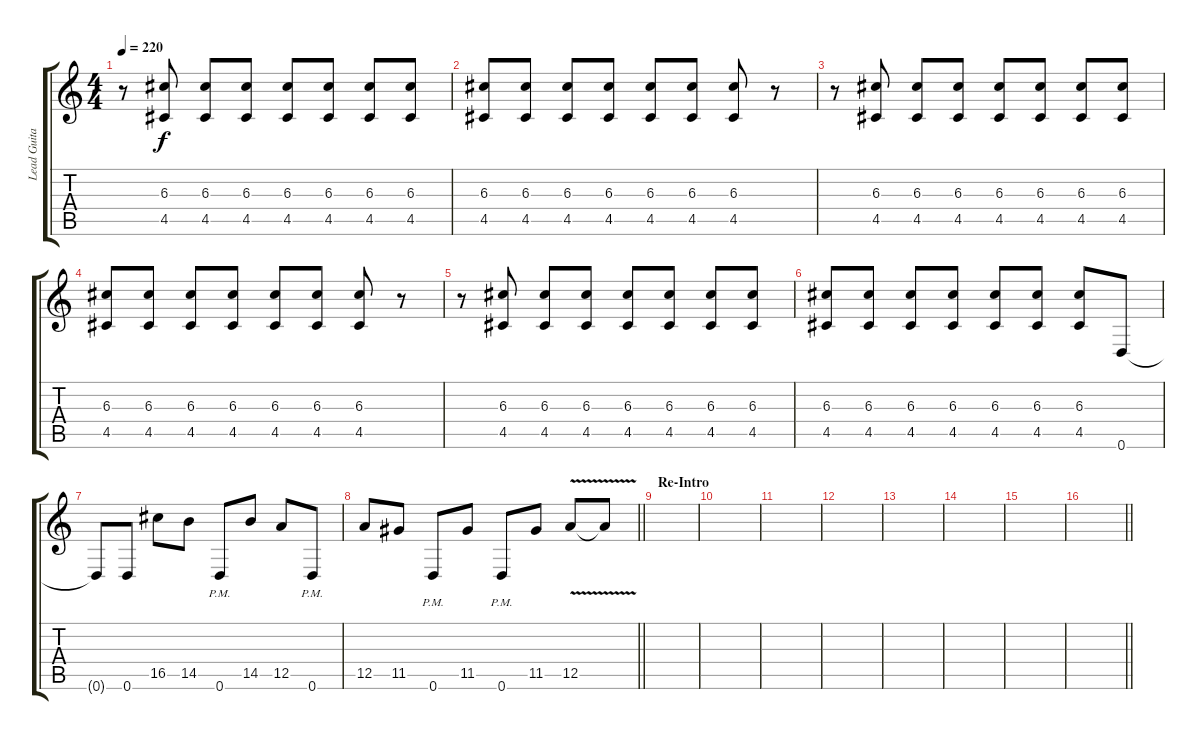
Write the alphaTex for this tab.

\track ("Lead Guitar 2" "Lead Guita") {instrument distortionguitar}
\staff {score tabs}
\tuning (E4 B3 G3 D3 A2 D2) {hide}
\ts (4 4)
\tempo 220
\clef g2
\ks c
r.8{dy f volume 15 balance 16} (6.3 4.5).8 (6.3 4.5).8 (6.3 4.5).8 (6.3 4.5).8 (6.3 4.5).8 (6.3 4.5).8 (6.3 4.5).8 |
(6.3 4.5).8 (6.3 4.5).8 (6.3 4.5).8 (6.3 4.5).8 (6.3 4.5).8 (6.3 4.5).8 (6.3 4.5).8 r.8 |
r.8 (6.3 4.5).8 (6.3 4.5).8 (6.3 4.5).8 (6.3 4.5).8 (6.3 4.5).8 (6.3 4.5).8 (6.3 4.5).8 |
(6.3 4.5).8 (6.3 4.5).8 (6.3 4.5).8 (6.3 4.5).8 (6.3 4.5).8 (6.3 4.5).8 (6.3 4.5).8 r.8 |
r.8 (6.3 4.5).8 (6.3 4.5).8 (6.3 4.5).8 (6.3 4.5).8 (6.3 4.5).8 (6.3 4.5).8 (6.3 4.5).8 |
(6.3 4.5).8 (6.3 4.5).8 (6.3 4.5).8 (6.3 4.5).8 (6.3 4.5).8 (6.3 4.5).8 (6.3 4.5).8 0.6.8 |
0.6{t}.8 0.6.8 16.5.8 14.5.8 0.6{pm}.8 14.5.8 12.5.8 0.6{pm}.8 |
\barLineRight lightlight
12.5.8 11.5.8 0.6{pm}.8 11.5.8 0.6{pm}.8 11.5.8 12.5{v}.8 12.5{t}.8 |
\section ("" "Re-Intro")
|
|
|
|
|
|
|
\barLineRight lightlight
